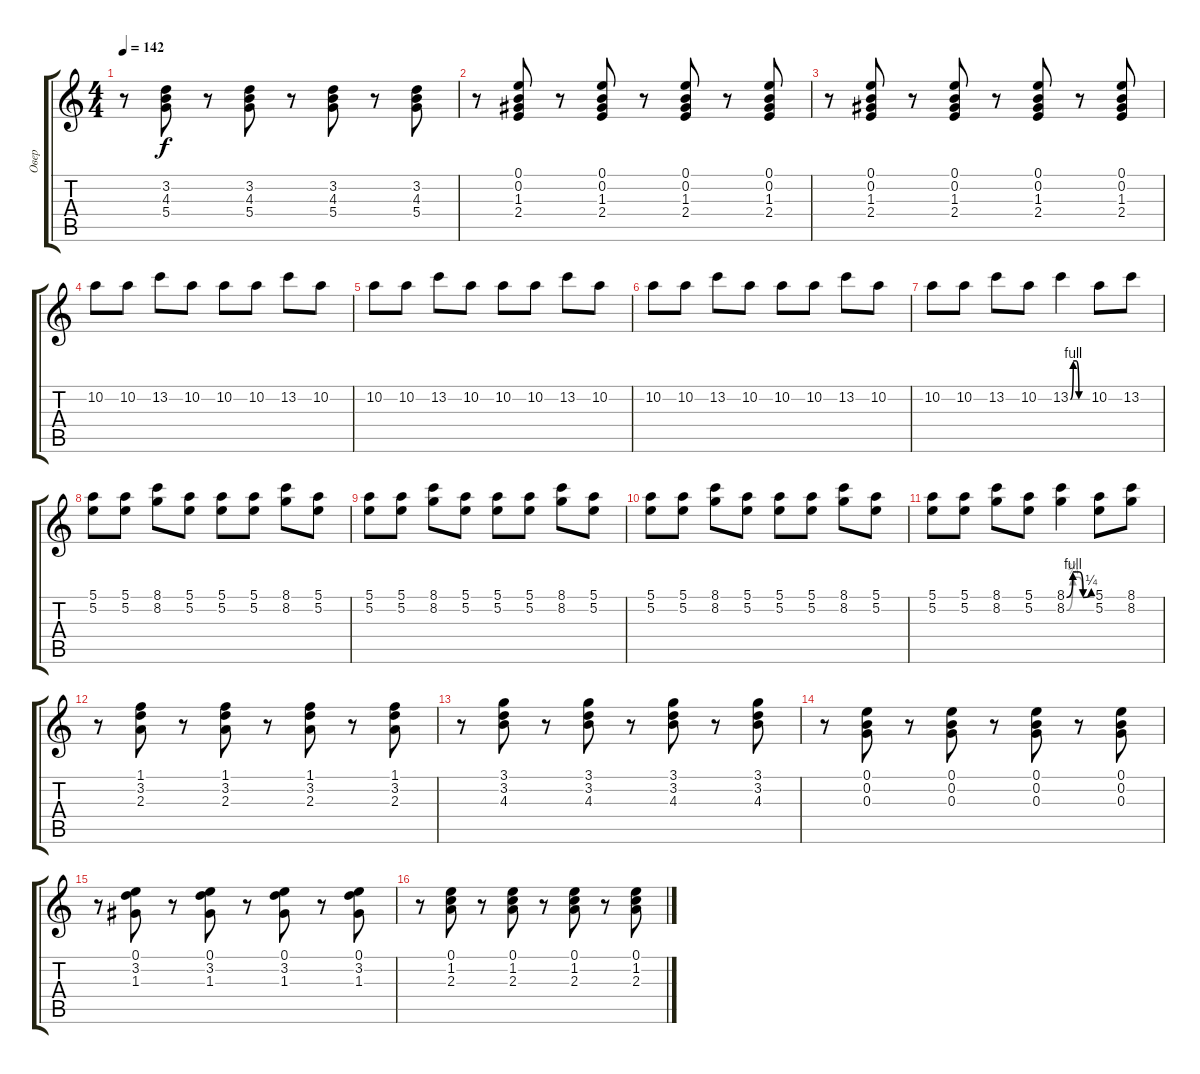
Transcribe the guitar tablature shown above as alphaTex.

\track ("Овер" "Овер") {instrument overdrivenguitar}
\staff {score tabs}
\tuning (E4 B3 G3 D3 A2 E2) {hide}
\ts (4 4)
\tempo 142
\clef g2
\ks c
r.8{dy f} (3.2 4.3 5.4).8 r.8 (3.2 4.3 5.4).8 r.8 (3.2 4.3 5.4).8 r.8 (3.2 4.3 5.4).8 |
r.8 (0.1 0.2 1.3 2.4).8 r.8 (0.1 0.2 1.3 2.4).8 r.8 (0.1 0.2 1.3 2.4).8 r.8 (0.1 0.2 1.3 2.4).8 |
r.8 (0.1 0.2 1.3 2.4).8 r.8 (0.1 0.2 1.3 2.4).8 r.8 (0.1 0.2 1.3 2.4).8 r.8 (0.1 0.2 1.3 2.4).8 |
10.2.8{volume 16} 10.2.8 13.2.8 10.2.8 10.2.8 10.2.8 13.2.8 10.2.8 |
10.2.8 10.2.8 13.2.8 10.2.8 10.2.8 10.2.8 13.2.8 10.2.8 |
10.2.8 10.2.8 13.2.8 10.2.8 10.2.8 10.2.8 13.2.8 10.2.8 |
10.2.8 10.2.8 13.2.8 10.2.8 13.2{be (custom 0 0 10 4 20 4 30 0 60 0)}.4 10.2.8 13.2.8 |
(5.1 5.2).8 (5.1 5.2).8 (8.1 8.2).8 (5.1 5.2).8 (5.1 5.2).8 (5.1 5.2).8 (8.1 8.2).8 (5.1 5.2).8 |
(5.1 5.2).8 (5.1 5.2).8 (8.1 8.2).8 (5.1 5.2).8 (5.1 5.2).8 (5.1 5.2).8 (8.1 8.2).8 (5.1 5.2).8 |
(5.1 5.2).8 (5.1 5.2).8 (8.1 8.2).8 (5.1 5.2).8 (5.1 5.2).8 (5.1 5.2).8 (8.1 8.2).8 (5.1 5.2).8 |
(5.1 5.2).8 (5.1 5.2).8 (8.1 8.2).8 (5.1 5.2).8 (8.1{be (custom 0 0 15 4 25 4 30 4 40 0 60 1)} 8.2{be (custom 0 0 15 3 29 3 39 0 60 0)}).4 (5.1 5.2).8 (8.1 8.2).8 |
r.8 (1.1 3.2 2.3).8{volume 11} r.8 (1.1 3.2 2.3).8 r.8 (1.1 3.2 2.3).8 r.8 (1.1 3.2 2.3).8 |
r.8 (3.1 3.2 4.3).8 r.8 (3.1 3.2 4.3).8 r.8 (3.1 3.2 4.3).8 r.8 (3.1 3.2 4.3).8 |
r.8 (0.1 0.2 0.3).8 r.8 (0.1 0.2 0.3).8 r.8 (0.1 0.2 0.3).8 r.8 (0.1 0.2 0.3).8 |
r.8 (0.1 3.2 1.3).8 r.8 (0.1 3.2 1.3).8 r.8 (0.1 3.2 1.3).8 r.8 (0.1 3.2 1.3).8 |
r.8 (0.1 1.2 2.3).8 r.8 (0.1 1.2 2.3).8 r.8 (0.1 1.2 2.3).8 r.8 (0.1 1.2 2.3).8
